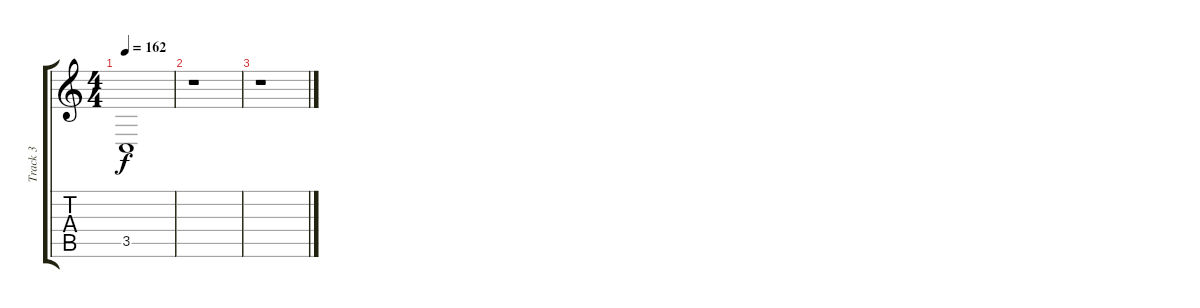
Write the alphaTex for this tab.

\track ("Track 3" "Track 3") {instrument stringensemble1}
\staff {score tabs}
\tuning (E4 B3 G3 D3 A2 E2) {hide}
\ts (4 4)
\tempo 162
\clef g2
\ks c
3.5.1{dy f} |
r.1 |
r.1
